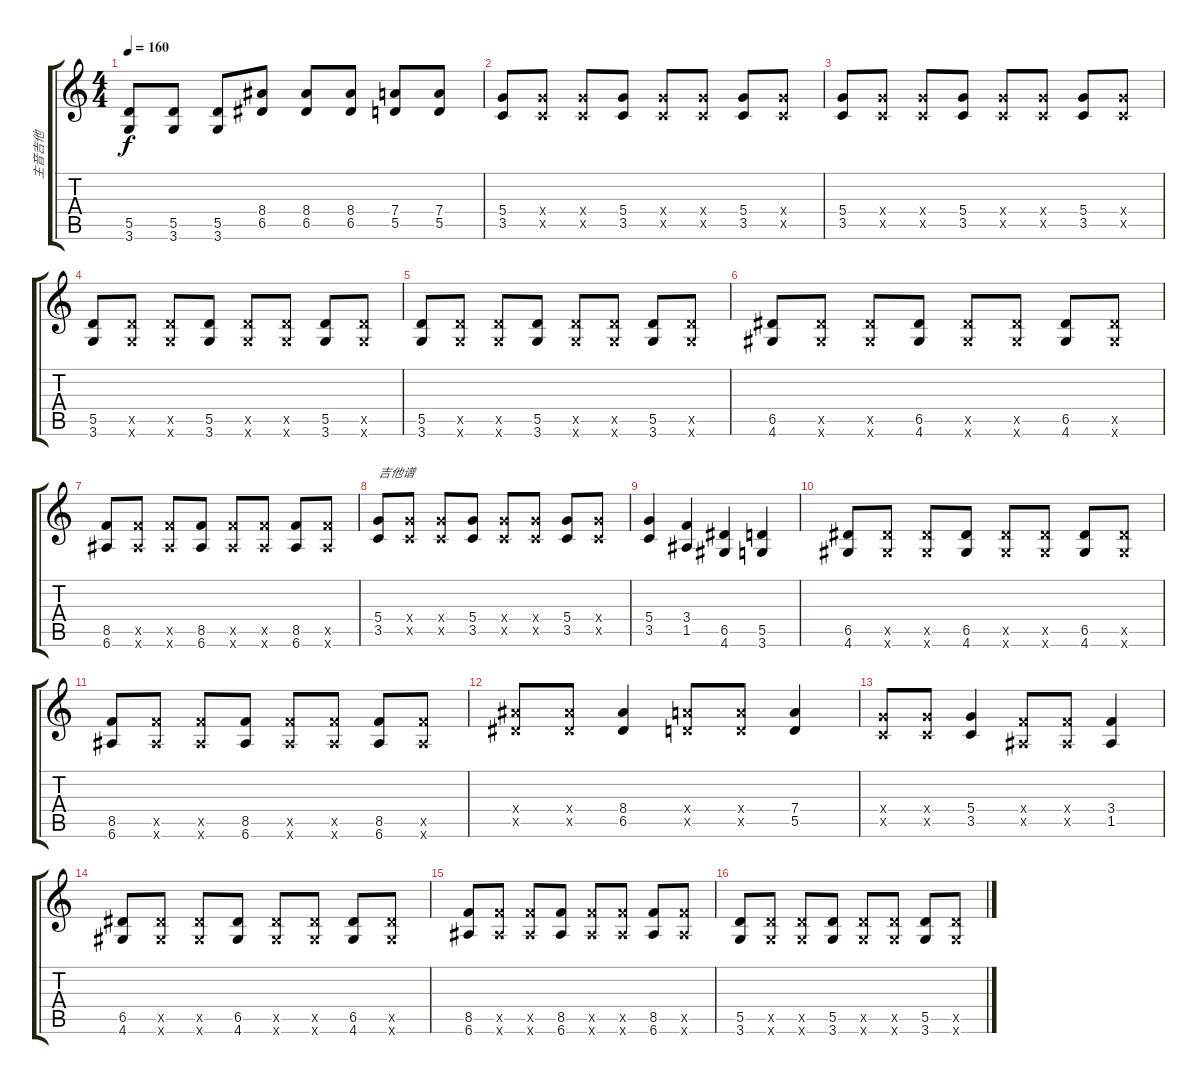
\track ("主音吉他" "主音吉他") {instrument distortionguitar}
\staff {score tabs}
\tuning (E4 B3 G3 D3 A2 E2) {hide}
\ts (4 4)
\tempo 160
\clef g2
\ks c
(5.5 3.6).8{dy f} (5.5 3.6).8 (5.5 3.6).8 (8.4 6.5).8 (8.4 6.5).8 (8.4 6.5).8 (7.4 5.5).8 (7.4 5.5).8 |
(5.4 3.5).8 (5.4{x} 3.5{x}).8 (5.4{x} 3.5{x}).8 (5.4 3.5).8 (5.4{x} 3.5{x}).8 (5.4{x} 3.5{x}).8 (5.4 3.5).8 (5.4{x} 3.5{x}).8 |
(5.4 3.5).8 (5.4{x} 3.5{x}).8 (5.4{x} 3.5{x}).8 (5.4 3.5).8 (5.4{x} 3.5{x}).8 (5.4{x} 3.5{x}).8 (5.4 3.5).8 (5.4{x} 3.5{x}).8 |
(5.5 3.6).8 (5.5{x} 3.6{x}).8 (5.5{x} 3.6{x}).8 (5.5 3.6).8 (5.5{x} 3.6{x}).8 (5.5{x} 3.6{x}).8 (5.5 3.6).8 (5.5{x} 3.6{x}).8 |
(5.5 3.6).8 (5.5{x} 3.6{x}).8 (5.5{x} 3.6{x}).8 (5.5 3.6).8 (5.5{x} 3.6{x}).8 (5.5{x} 3.6{x}).8 (5.5 3.6).8 (5.5{x} 3.6{x}).8 |
(6.5 4.6).8 (6.5{x} 4.6{x}).8 (6.5{x} 4.6{x}).8 (6.5 4.6).8 (6.5{x} 4.6{x}).8 (6.5{x} 4.6{x}).8 (6.5 4.6).8 (6.5{x} 4.6{x}).8 |
(8.5 6.6).8 (8.5{x} 6.6{x}).8 (8.5{x} 6.6{x}).8 (8.5 6.6).8 (8.5{x} 6.6{x}).8 (8.5{x} 6.6{x}).8 (8.5 6.6).8 (8.5{x} 6.6{x}).8 |
(5.4 3.5).8{txt "吉他谱"} (5.4{x} 3.5{x}).8 (5.4{x} 3.5{x}).8 (5.4 3.5).8 (5.4{x} 3.5{x}).8 (5.4{x} 3.5{x}).8 (5.4 3.5).8 (5.4{x} 3.5{x}).8 |
(5.4 3.5).4 (3.4 1.5).4 (6.5 4.6).4 (5.5 3.6).4 |
(6.5 4.6).8 (6.5{x} 4.6{x}).8 (6.5{x} 4.6{x}).8 (6.5 4.6).8 (6.5{x} 4.6{x}).8 (6.5{x} 4.6{x}).8 (6.5 4.6).8 (6.5{x} 4.6{x}).8 |
(8.5 6.6).8 (8.5{x} 6.6{x}).8 (8.5{x} 6.6{x}).8 (8.5 6.6).8 (8.5{x} 6.6{x}).8 (8.5{x} 6.6{x}).8 (8.5 6.6).8 (8.5{x} 6.6{x}).8 |
(8.4{x} 6.5{x}).8 (8.4{x} 6.5{x}).8 (8.4 6.5).4 (7.4{x} 5.5{x}).8 (7.4{x} 5.5{x}).8 (7.4 5.5).4 |
(5.4{x} 3.5{x}).8 (5.4{x} 3.5{x}).8 (5.4 3.5).4 (3.4{x} 1.5{x}).8 (3.4{x} 1.5{x}).8 (3.4 1.5).4 |
(6.5 4.6).8 (6.5{x} 4.6{x}).8 (6.5{x} 4.6{x}).8 (6.5 4.6).8 (6.5{x} 4.6{x}).8 (6.5{x} 4.6{x}).8 (6.5 4.6).8 (6.5{x} 4.6{x}).8 |
(8.5 6.6).8 (8.5{x} 6.6{x}).8 (8.5{x} 6.6{x}).8 (8.5 6.6).8 (8.5{x} 6.6{x}).8 (8.5{x} 6.6{x}).8 (8.5 6.6).8 (8.5{x} 6.6{x}).8 |
(5.5 3.6).8 (5.5{x} 3.6{x}).8 (5.5{x} 3.6{x}).8 (5.5 3.6).8 (5.5{x} 3.6{x}).8 (5.5{x} 3.6{x}).8 (5.5 3.6).8 (5.5{x} 3.6{x}).8
